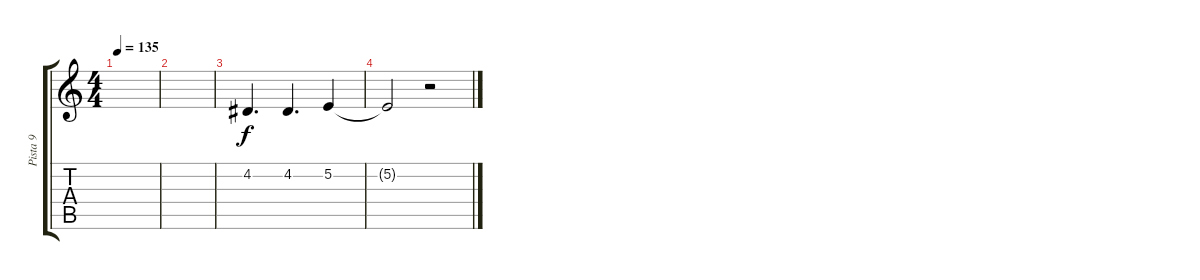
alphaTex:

\track ("Pista 9" "Pista 9") {instrument synthvoice}
\staff {score tabs}
\tuning (E4 B3 G3 D3 A2 E2) {hide}
\ts (4 4)
\tempo 135
\clef g2
\ks c
|
|
4.2.4{d} 4.2.4{d} 5.2.4 |
5.2{t}.2{volume 0} r.2
